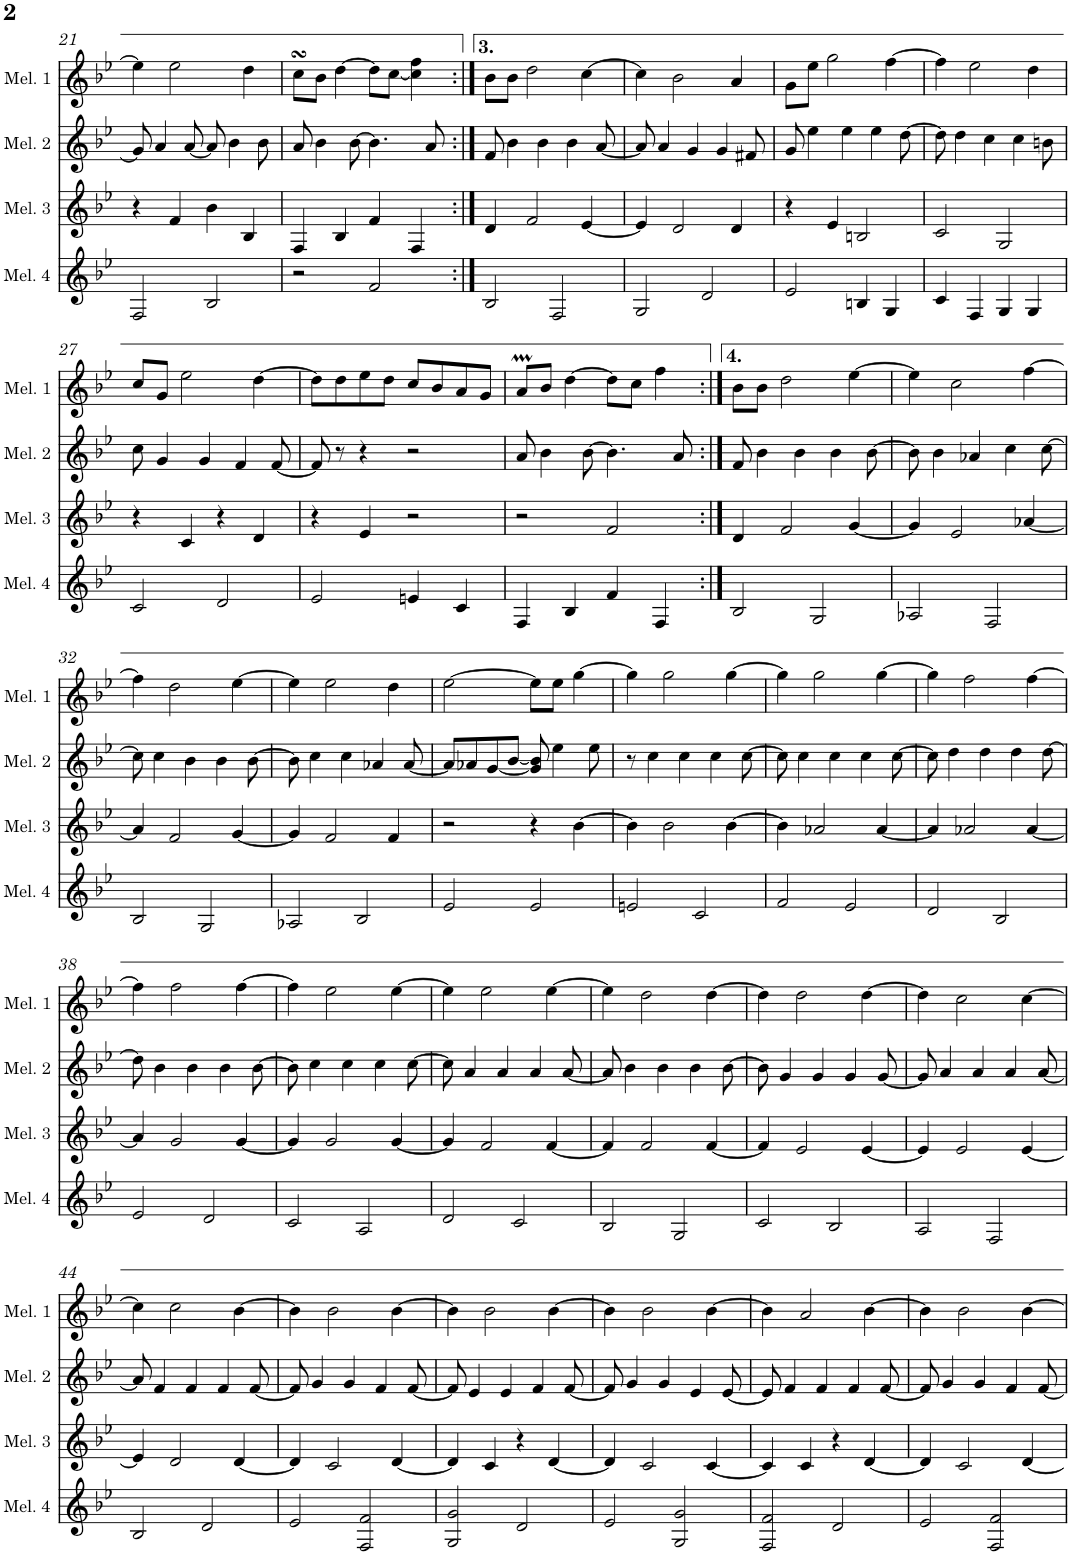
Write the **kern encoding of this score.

**kern	**kern	**kern	**kern
*part4	*part3	*part2	*part1
*staff4	*staff3	*staff2	*staff1
*I"Melodica 4	*I"Melodica 3	*I"Melodica 2	*I"Melodica 1
*I'Mel. 4	*I'Mel. 3	*I'Mel. 2	*I'Mel. 1
!!LO:PB:g=z
*clefG2	*clefG2	*clefG2	*clefG2
*k[b-e-]	*k[b-e-]	*k[b-e-]	*k[b-e-]
*M4/4	*M4/4	*M4/4	*M4/4
=21	=21	=21	=21
2F/	4r	8g/]	4ee-\]
.	.	4a/	.
.	4f/	.	2ee-\
.	.	[8a/	.
2B-/	4b-\	8a/]	.
.	.	4b-\	.
.	4B-/	.	4dd\
.	.	8b-\	.
=22	=22	=22	=22
2r	4F/	8a/	8ccsSSS\L
.	.	4b-\	8b-\J
.	4B-/	.	[4dd\
.	.	[8b-\	.
2f/	4f/	4.b-\]	8dd\L]
.	.	.	[<8cc\J
.	4F/	.	4cc\] 4ff\
.	.	8a/	.
=23:|!	=23:|!	=23:|!	=23:|!
2B-/	4d/	8f/	8b-\L
.	.	4b-\	8b-\J
.	2f/	.	2dd\
.	.	4b-\	.
2F/	.	.	.
.	.	4b-\	.
.	[4e-/	.	[4cc\
.	.	[8a/	.
=24	=24	=24	=24
2G/	4e-/]	8a/]	4cc\]
.	.	4a/	.
.	2d/	.	2b-\
.	.	4g/	.
2d/	.	.	.
.	.	4g/	.
.	4d/	.	4a/
.	.	8f#X/	.
=25	=25	=25	=25
2e-/	4r	8g/	8g\L
.	.	4ee-\	8ee-\J
.	4e-/	.	2gg\
.	.	4ee-\	.
4Bn/	2Bn/	.	.
.	.	4ee-\	.
4G/	.	.	[4ff\
.	.	[8dd\	.
=26	=26	=26	=26
4c/	2c/	8dd\]	4ff\]
.	.	4dd\	.
4F/	.	.	2ee-\
.	.	4cc\	.
4G/	2G/	.	.
.	.	4cc\	.
4G/	.	.	4dd\
.	.	8bn\	.
!!LO:LB:g=z
=27	=27	=27	=27
2c/	4r	8cc\	8cc/L
.	.	4g/	8g/J
.	4c/	.	2ee-\
.	.	4g/	.
2d/	4r	.	.
.	.	4f/	.
.	4d/	.	[4dd\
.	.	[8f/	.
=28	=28	=28	=28
2e-/	4r	8f/]	8dd\L]
.	.	8r	8dd\
.	4e-/	4r	8ee-\
.	.	.	8dd\J
4en/	2r	2r	8cc/L
.	.	.	8b-/
4c/	.	.	8a/
.	.	.	8g/J
=29	=29	=29	=29
4F/	2r	8a/	8am/L
.	.	4b-\	8b-/J
4B-/	.	.	[4dd\
.	.	[8b-\	.
4f/	2f/	4.b-\]	8dd\L]
.	.	.	8cc\J
4F/	.	.	4ff\
.	.	8a/	.
=30:|!	=30:|!	=30:|!	=30:|!
2B-/	4d/	8f/	8b-\L
.	.	4b-\	8b-\J
.	2f/	.	2dd\
.	.	4b-\	.
2G/	.	.	.
.	.	4b-\	.
.	[4g/	.	[4ee-\
.	.	[8b-\	.
=31	=31	=31	=31
2A-X/	4g/]	8b-\]	4ee-\]
.	.	4b-\	.
.	2e-/	.	2cc\
.	.	4a-X/	.
2F/	.	.	.
.	.	4cc\	.
.	[4a-X/	.	[4ff\
.	.	[8cc\	.
!!LO:LB:g=z
=32	=32	=32	=32
2B-/	4a-/]	8cc\]	4ff\]
.	.	4cc\	.
.	2f/	.	2dd\
.	.	4b-\	.
2G/	.	.	.
.	.	4b-\	.
.	[4g/	.	[4ee-\
.	.	[8b-\	.
=33	=33	=33	=33
2A-X/	4g/]	8b-\]	4ee-\]
.	.	4cc\	.
.	2f/	.	2ee-\
.	.	4cc\	.
2B-/	.	.	.
.	.	4a-X/	.
.	4f/	.	4dd\
.	.	[8a-/	.
=34	=34	=34	=34
2e-/	2r	8a-/L]	[2ee-\
.	.	8a-X/	.
.	.	[8g/	.
.	.	[8b-/J	.
2e-/	4r	8g/] 8b-/]	8ee-\L]
.	.	4ee-\	8ee-\J
.	[4b-\	.	[4gg\
.	.	8ee-\	.
=35	=35	=35	=35
2en/	4b-\]	8r	4gg\]
.	.	4cc\	.
.	2b-\	.	2gg\
.	.	4cc\	.
2c/	.	.	.
.	.	4cc\	.
.	[4b-\	.	[4gg\
.	.	[8cc\	.
=36	=36	=36	=36
2f/	4b-\]	8cc\]	4gg\]
.	.	4cc\	.
.	2a-X/	.	2gg\
.	.	4cc\	.
2e-/	.	.	.
.	.	4cc\	.
.	[4a-/	.	[4gg\
.	.	[8cc\	.
=37	=37	=37	=37
2d/	4a-/]	8cc\]	4gg\]
.	.	4dd\	.
.	2a-X/	.	2ff\
.	.	4dd\	.
2B-/	.	.	.
.	.	4dd\	.
.	[4a-/	.	[4ff\
.	.	[8dd\	.
!!LO:LB:g=z
=38	=38	=38	=38
2e-/	4a-/]	8dd\]	4ff\]
.	.	4b-\	.
.	2g/	.	2ff\
.	.	4b-\	.
2d/	.	.	.
.	.	4b-\	.
.	[4g/	.	[4ff\
.	.	[8b-\	.
=39	=39	=39	=39
2c/	4g/]	8b-\]	4ff\]
.	.	4cc\	.
.	2g/	.	2ee-\
.	.	4cc\	.
2A/	.	.	.
.	.	4cc\	.
.	[4g/	.	[4ee-\
.	.	[8cc\	.
=40	=40	=40	=40
2d/	4g/]	8cc\]	4ee-\]
.	.	4a/	.
.	2f/	.	2ee-\
.	.	4a/	.
2c/	.	.	.
.	.	4a/	.
.	[4f/	.	[4ee-\
.	.	[8a/	.
=41	=41	=41	=41
2B-/	4f/]	8a/]	4ee-\]
.	.	4b-\	.
.	2f/	.	2dd\
.	.	4b-\	.
2G/	.	.	.
.	.	4b-\	.
.	[4f/	.	[4dd\
.	.	[8b-\	.
=42	=42	=42	=42
2c/	4f/]	8b-\]	4dd\]
.	.	4g/	.
.	2e-/	.	2dd\
.	.	4g/	.
2B-/	.	.	.
.	.	4g/	.
.	[4e-/	.	[4dd\
.	.	[8g/	.
=43	=43	=43	=43
2A/	4e-/]	8g/]	4dd\]
.	.	4a/	.
.	2e-/	.	2cc\
.	.	4a/	.
2F/	.	.	.
.	.	4a/	.
.	[4e-/	.	[4cc\
.	.	[8a/	.
!!LO:LB:g=z
=44	=44	=44	=44
2B-/	4e-/]	8a/]	4cc\]
.	.	4f/	.
.	2d/	.	2cc\
.	.	4f/	.
2d/	.	.	.
.	.	4f/	.
.	[4d/	.	[4b-\
.	.	[8f/	.
=45	=45	=45	=45
2e-/	4d/]	8f/]	4b-\]
.	.	4g/	.
.	2c/	.	2b-\
.	.	4g/	.
2F/ 2f/	.	.	.
.	.	4f/	.
.	[4d/	.	[4b-\
.	.	[8f/	.
=46	=46	=46	=46
2G/ 2g/	4d/]	8f/]	4b-\]
.	.	4e-/	.
.	4c/	.	2b-\
.	.	4e-/	.
2d/	4r	.	.
.	.	4f/	.
.	[4d/	.	[4b-\
.	.	[8f/	.
=47	=47	=47	=47
2e-/	4d/]	8f/]	4b-\]
.	.	4g/	.
.	2c/	.	2b-\
.	.	4g/	.
2G/ 2g/	.	.	.
.	.	4e-/	.
.	[4c/	.	[4b-\
.	.	[8e-/	.
=48	=48	=48	=48
2F/ 2f/	4c/]	8e-/]	4b-\]
.	.	4f/	.
.	4c/	.	2a/
.	.	4f/	.
2d/	4r	.	.
.	.	4f/	.
.	[4d/	.	[4b-\
.	.	[8f/	.
=49	=49	=49	=49
2e-/	4d/]	8f/]	4b-\]
.	.	4g/	.
.	2c/	.	2b-\
.	.	4g/	.
2F/ 2f/	.	.	.
.	.	4f/	.
.	[4d/	.	[4b-\
.	.	[8f/	.
=	=	=	=
*-	*-	*-	*-
